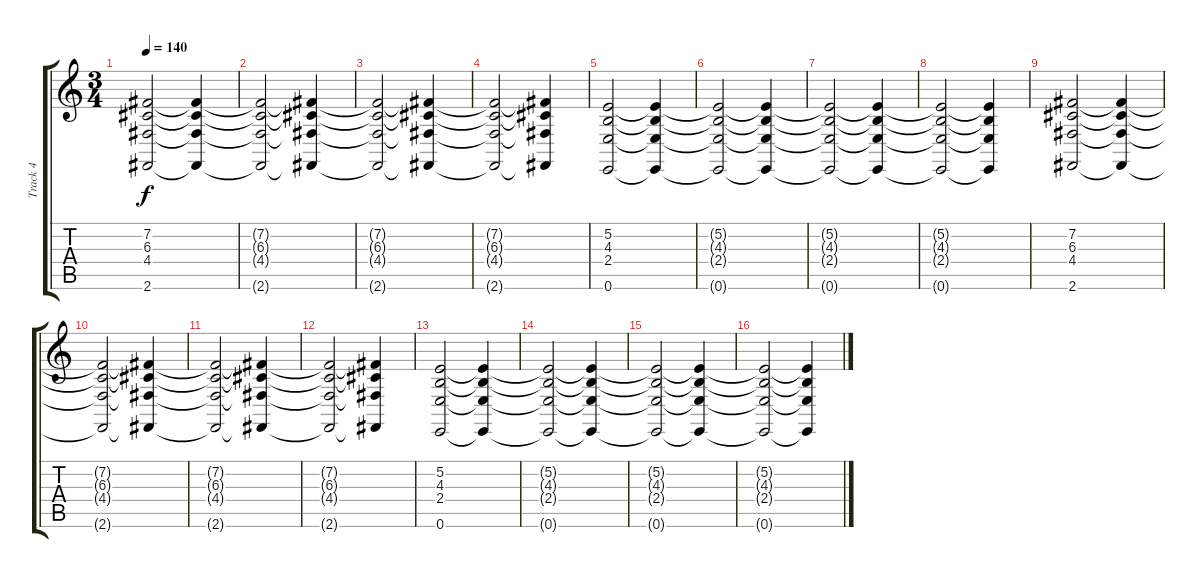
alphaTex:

\track ("Track 4" "Track 4") {instrument choiraahs}
\staff {score tabs}
\tuning (E4 B3 G3 D3 A2 E2) {hide}
\ts (3 4)
\tempo 140
\clef g2
\ks c
(7.2 6.3 4.4 2.6).2{dy f} (7.2{t} 6.3{t} 4.4{t} 2.6{t}).4 |
(7.2{t} 6.3{t} 4.4{t} 2.6{t}).2 (7.2{t} 6.3{t} 4.4{t} 2.6{t}).4 |
(7.2{t} 6.3{t} 4.4{t} 2.6{t}).2 (7.2{t} 6.3{t} 4.4{t} 2.6{t}).4 |
(7.2{t} 6.3{t} 4.4{t} 2.6{t}).2 (7.2{t} 6.3{t} 4.4{t} 2.6{t}).4 |
(5.2 4.3 2.4 0.6).2 (5.2{t} 4.3{t} 2.4{t} 0.6{t}).4 |
(5.2{t} 4.3{t} 2.4{t} 0.6{t}).2 (5.2{t} 4.3{t} 2.4{t} 0.6{t}).4 |
(5.2{t} 4.3{t} 2.4{t} 0.6{t}).2 (5.2{t} 4.3{t} 2.4{t} 0.6{t}).4 |
(5.2{t} 4.3{t} 2.4{t} 0.6{t}).2 (5.2{t} 4.3{t} 2.4{t} 0.6{t}).4 |
(7.2 6.3 4.4 2.6).2 (7.2{t} 6.3{t} 4.4{t} 2.6{t}).4 |
(7.2{t} 6.3{t} 4.4{t} 2.6{t}).2 (7.2{t} 6.3{t} 4.4{t} 2.6{t}).4 |
(7.2{t} 6.3{t} 4.4{t} 2.6{t}).2 (7.2{t} 6.3{t} 4.4{t} 2.6{t}).4 |
(7.2{t} 6.3{t} 4.4{t} 2.6{t}).2 (7.2{t} 6.3{t} 4.4{t} 2.6{t}).4 |
(5.2 4.3 2.4 0.6).2 (5.2{t} 4.3{t} 2.4{t} 0.6{t}).4 |
(5.2{t} 4.3{t} 2.4{t} 0.6{t}).2 (5.2{t} 4.3{t} 2.4{t} 0.6{t}).4 |
(5.2{t} 4.3{t} 2.4{t} 0.6{t}).2 (5.2{t} 4.3{t} 2.4{t} 0.6{t}).4 |
(5.2{t} 4.3{t} 2.4{t} 0.6{t}).2 (5.2{t} 4.3{t} 2.4{t} 0.6{t}).4
